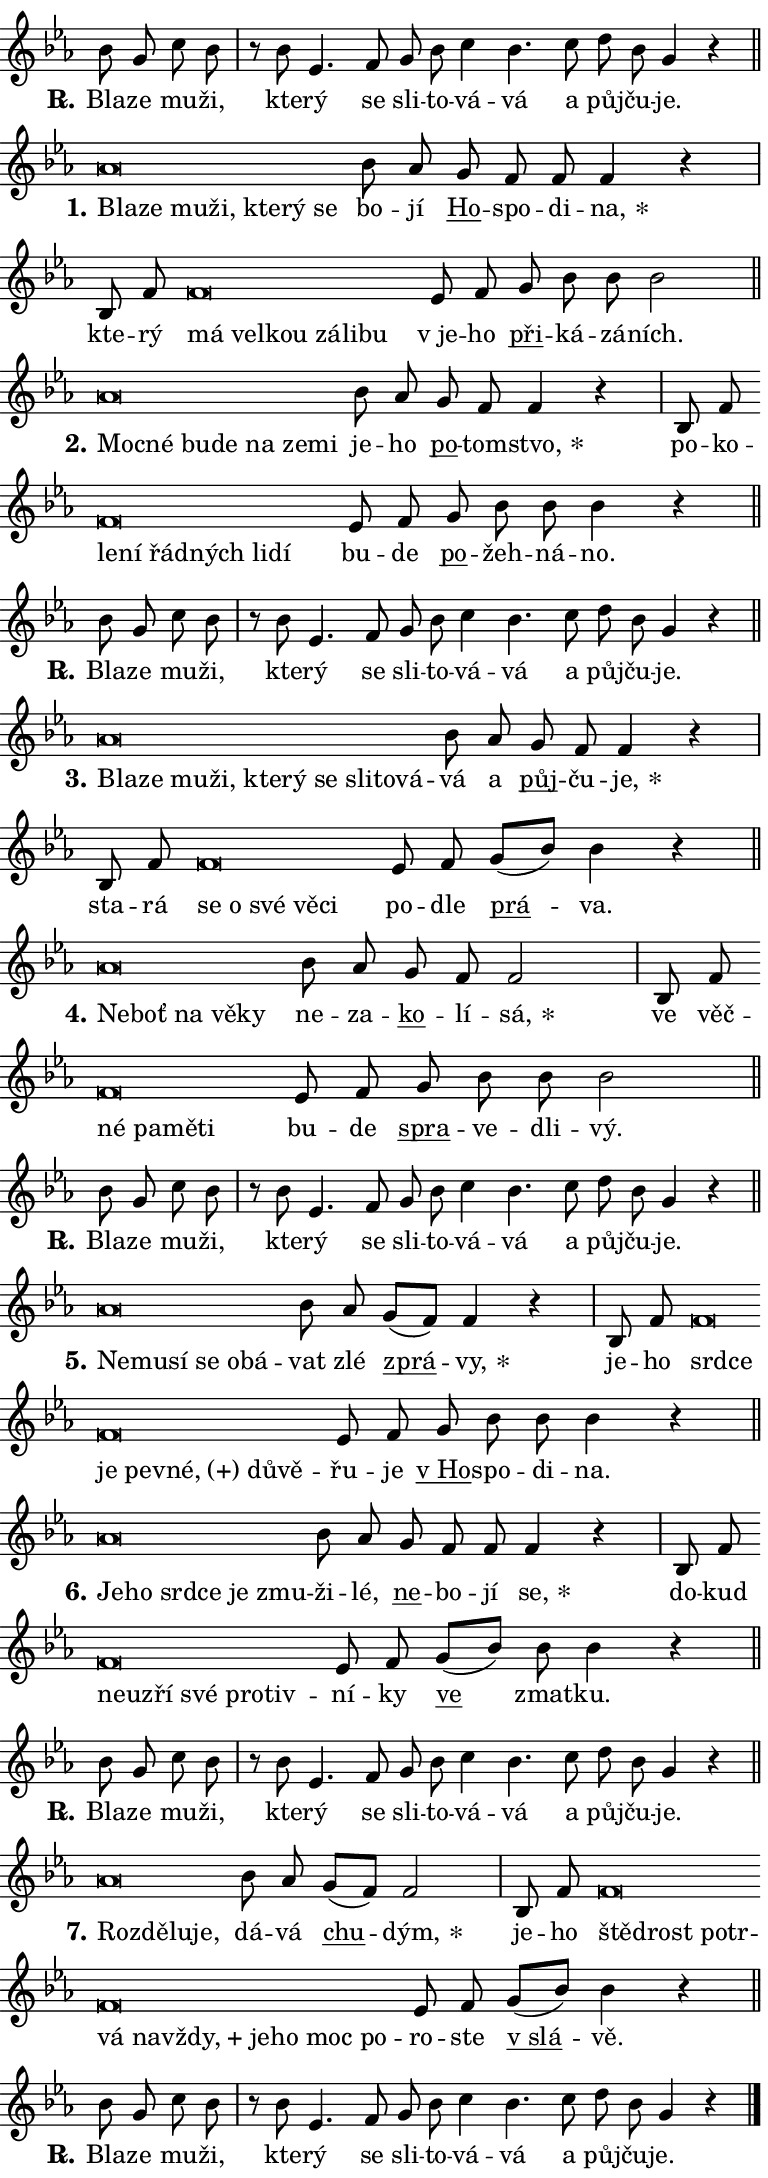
\version "2.24.0"
\header { tagline = "" }
\paper {
  indent = 0\cm
  top-margin = 0\cm
  right-margin = 0.13\cm % to fit lyric hyphens
  bottom-margin = 0\cm
  left-margin = 0\cm
  paper-width = 13\cm
  page-breaking = #ly:one-page-breaking
  system-system-spacing.basic-distance = #11
  score-system-spacing.basic-distance = #11
  ragged-last = ##f
}


%% Author: Thomas Morley
%% https://lists.gnu.org/archive/html/lilypond-user/2020-05/msg00002.html
#(define (line-position grob)
"Returns position of @var[grob} in current system:
   @code{'start}, if at first time-step
   @code{'end}, if at last time-step
   @code{'middle} otherwise
"
  (let* ((col (ly:item-get-column grob))
         (ln (ly:grob-object col 'left-neighbor))
         (rn (ly:grob-object col 'right-neighbor))
         (col-to-check-left (if (ly:grob? ln) ln col))
         (col-to-check-right (if (ly:grob? rn) rn col))
         (break-dir-left
           (and
             (ly:grob-property col-to-check-left 'non-musical #f)
             (ly:item-break-dir col-to-check-left)))
         (break-dir-right
           (and
             (ly:grob-property col-to-check-right 'non-musical #f)
             (ly:item-break-dir col-to-check-right))))
        (cond ((eqv? 1 break-dir-left) 'start)
              ((eqv? -1 break-dir-right) 'end)
              (else 'middle))))

#(define (tranparent-at-line-position vctor)
  (lambda (grob)
  "Relying on @code{line-position} select the relevant enry from @var{vctor}.
Used to determine transparency,"
    (case (line-position grob)
      ((end) (not (vector-ref vctor 0)))
      ((middle) (not (vector-ref vctor 1)))
      ((start) (not (vector-ref vctor 2))))))

noteHeadBreakVisibility =
#(define-music-function (break-visibility)(vector?)
"Makes @code{NoteHead}s transparent relying on @var{break-visibility}"
#{
  \override NoteHead.transparent =
    #(tranparent-at-line-position break-visibility)
#})

#(define delete-ledgers-for-transparent-note-heads
  (lambda (grob)
    "Reads whether a @code{NoteHead} is transparent.
If so this @code{NoteHead} is removed from @code{'note-heads} from
@var{grob}, which is supposed to be @code{LedgerLineSpanner}.
As a result ledgers are not printed for this @code{NoteHead}"
    (let* ((nhds-array (ly:grob-object grob 'note-heads))
           (nhds-list
             (if (ly:grob-array? nhds-array)
                 (ly:grob-array->list nhds-array)
                 '()))
           ;; Relies on the transparent-property being done before
           ;; Staff.LedgerLineSpanner.after-line-breaking is executed.
           ;; This is fragile ...
           (to-keep
             (remove
               (lambda (nhd)
                 (ly:grob-property nhd 'transparent #f))
               nhds-list)))
      ;; TODO find a better method to iterate over grob-arrays, similiar
      ;; to filter/remove etc for lists
      ;; For now rebuilt from scratch
      (set! (ly:grob-object grob 'note-heads)  '())
      (for-each
        (lambda (nhd)
          (ly:pointer-group-interface::add-grob grob 'note-heads nhd))
        to-keep))))

squashNotes = {
  \override NoteHead.X-extent = #'(-0.2 . 0.2)
  \override NoteHead.Y-extent = #'(-0.75 . 0)
  \override NoteHead.stencil =
    #(lambda (grob)
       (let ((pos (ly:grob-property grob 'staff-position)))
         (begin
           (if (< pos -7) (display "ERROR: Lower brevis then expected\n") (display ""))
           (if (<= pos -6) ly:text-interface::print ly:note-head::print))))
}
unSquashNotes = {
  \revert NoteHead.X-extent
  \revert NoteHead.Y-extent
  \revert NoteHead.stencil
}

hideNotes = \noteHeadBreakVisibility #begin-of-line-visible
unHideNotes = \noteHeadBreakVisibility #all-visible

% work-around for resetting accidentals
% https://lilypond.org/doc/v2.23/Documentation/notation/displaying-rhythms#unmetered-music
cadenzaMeasure = {
  \cadenzaOff
  \partial 1024 s1024
  \cadenzaOn
}

#(define-markup-command (accent layout props text) (markup?)
  "Underline accented syllable"
  (interpret-markup layout props
    #{\markup \override #'(offset . 4.3) \underline { #text }#}))

responsum = \markup \concat {
  "R" \hspace #-1.05 \path #0.1 #'((moveto 0 0.07) (lineto 0.9 0.8)) \hspace #0.05 "."
}

spaceSize = #0.6828661417322834 % exact space size for TeX Gyre Schola

\layout {
  \context {
    \Staff
    \remove "Time_signature_engraver"
    \override LedgerLineSpanner.after-line-breaking = #delete-ledgers-for-transparent-note-heads
  }
  \context {
    \Lyrics {
      \override LyricSpace.minimum-distance = \spaceSize
      \override LyricText.font-name = #"TeX Gyre Schola"
      \override LyricText.font-size = 1
      \override StanzaNumber.font-name = #"TeX Gyre Schola Bold"
      \override StanzaNumber.font-size = 1
    }
  }
  \context {
    \Score 
    \override NoteHead.text =
      #(lambda (grob) 
        (let ((pos (ly:grob-property grob 'staff-position)))
          #{\markup {
            \combine
              \halign #-0.55 \raise #(if (= pos -6) 0 0.5) \override #'(thickness . 2) \draw-line #'(3.2 . 0)
              \musicglyph "noteheads.sM1"
          }#}))
  }
}

% magnetic-lyrics.ily
%
%   written by
%     Jean Abou Samra <jean@abou-samra.fr>
%     Werner Lemberg <wl@gnu.org>
%
%   adapted by
%     Jiri Hon <jiri.hon@gmail.com>
%
% Version 2022-Apr-15

% https://www.mail-archive.com/lilypond-user@gnu.org/msg149350.html

#(define (Left_hyphen_pointer_engraver context)
   "Collect syllable-hyphen-syllable occurrences in lyrics and store
them in properties.  This engraver only looks to the left.  For
example, if the lyrics input is @code{foo -- bar}, it does the
following.

@itemize @bullet
@item
Set the @code{text} property of the @code{LyricHyphen} grob between
@q{foo} and @q{bar} to @code{foo}.

@item
Set the @code{left-hyphen} property of the @code{LyricText} grob with
text @q{foo} to the @code{LyricHyphen} grob between @q{foo} and
@q{bar}.
@end itemize

Use this auxiliary engraver in combination with the
@code{lyric-@/text::@/apply-@/magnetic-@/offset!} hook."
   (let ((hyphen #f)
         (text #f))
     (make-engraver
      (acknowledgers
       ((lyric-syllable-interface engraver grob source-engraver)
        (set! text grob)))
      (end-acknowledgers
       ((lyric-hyphen-interface engraver grob source-engraver)
        ;(when (not (grob::has-interface grob 'lyric-space-interface))
          (set! hyphen grob)));)
      ((stop-translation-timestep engraver)
       (when (and text hyphen)
         (ly:grob-set-object! text 'left-hyphen hyphen))
       (set! text #f)
       (set! hyphen #f)))))

#(define (lyric-text::apply-magnetic-offset! grob)
   "If the space between two syllables is less than the value in
property @code{LyricText@/.details@/.squash-threshold}, move the right
syllable to the left so that it gets concatenated with the left
syllable.

Use this function as a hook for
@code{LyricText@/.after-@/line-@/breaking} if the
@code{Left_@/hyphen_@/pointer_@/engraver} is active."
   (let ((hyphen (ly:grob-object grob 'left-hyphen #f)))
     (when hyphen
       (let ((left-text (ly:spanner-bound hyphen LEFT)))
         (when (grob::has-interface left-text 'lyric-syllable-interface)
           (let* ((common (ly:grob-common-refpoint grob left-text X))
                  (this-x-ext (ly:grob-extent grob common X))
                  (left-x-ext
                   (begin
                     ;; Trigger magnetism for left-text.
                     (ly:grob-property left-text 'after-line-breaking)
                     (ly:grob-extent left-text common X)))
                  ;; `delta` is the gap width between two syllables.
                  (delta (- (interval-start this-x-ext)
                            (interval-end left-x-ext)))
                  (details (ly:grob-property grob 'details))
                  (threshold (assoc-get 'squash-threshold details 0.2)))
             (when (< delta threshold)
               (let* (;; We have to manipulate the input text so that
                      ;; ligatures crossing syllable boundaries are not
                      ;; disabled.  For languages based on the Latin
                      ;; script this is essentially a beautification.
                      ;; However, for non-Western scripts it can be a
                      ;; necessity.
                      (lt (ly:grob-property left-text 'text))
                      (rt (ly:grob-property grob 'text))
                      (is-space (grob::has-interface hyphen 'lyric-space-interface))
                      (space (if is-space " " ""))
                      (extra-delta (if is-space spaceSize 0))
                      ;; Append new syllable.
                      (ltrt-space (if (and (string? lt) (string? rt))
                                (string-append lt space rt)
                                (make-concat-markup (list lt space rt))))
                      ;; Right-align `ltrt` to the right side.
                      (ltrt-space-markup (grob-interpret-markup
                               grob
                               (make-translate-markup
                                (cons (interval-length this-x-ext) 0)
                                (make-right-align-markup ltrt-space)))))
                 (begin
                   ;; Don't print `left-text`.
                   (ly:grob-set-property! left-text 'stencil #f)
                   ;; Set text and stencil (which holds all collected
                   ;; syllables so far) and shift it to the left.
                   (ly:grob-set-property! grob 'text ltrt-space)
                   (ly:grob-set-property! grob 'stencil ltrt-space-markup)
                   (ly:grob-translate-axis! grob (- (- delta extra-delta)) X))))))))))


#(define (lyric-hyphen::displace-bounds-first grob)
   ;; Make very sure this callback isn't triggered too early.
   (let ((left (ly:spanner-bound grob LEFT))
         (right (ly:spanner-bound grob RIGHT)))
     (ly:grob-property left 'after-line-breaking)
     (ly:grob-property right 'after-line-breaking)
     (ly:lyric-hyphen::print grob)))

squashThreshold = #0.4

\layout {
  \context {
    \Lyrics
    \consists #Left_hyphen_pointer_engraver
    \override LyricText.after-line-breaking =
      #lyric-text::apply-magnetic-offset!
    \override LyricHyphen.stencil = #lyric-hyphen::displace-bounds-first
    \override LyricText.details.squash-threshold = \squashThreshold
    \override LyricHyphen.minimum-distance = 0
    \override LyricHyphen.minimum-length = \squashThreshold
  }
}

squashText = \override LyricText.details.squash-threshold = 9999
unSquashText = \override LyricText.details.squash-threshold = \squashThreshold

leftText = \override LyricText.self-alignment-X = #LEFT
unLeftText = \revert LyricText.self-alignment-X

starOffset = #(lambda (grob) 
                (let ((x_offset (ly:self-alignment-interface::aligned-on-x-parent grob)))
                  (if (= x_offset 0) 0 (+ x_offset 1.2))))

star = #(define-music-function (syllable)(string?)
"Append star separator at the end of a syllable"
#{
  \once \override LyricText.X-offset = #starOffset
  \lyricmode { \markup {
    #syllable
    \override #'((font-name . "TeX Gyre Schola Bold")) \hspace #0.2 \lower #0.65 \larger "*"
  } }
#})

starAccent = #(define-music-function (syllable)(string?)
"Append star separator at the end of a syllable and make accent"
#{
  \once \override LyricText.X-offset = #starOffset
  \lyricmode { \markup {
    \accent #syllable
    \override #'((font-name . "TeX Gyre Schola Bold")) \hspace #0.2 \lower #0.65 \larger "*"
  } }
#})

breath = #(define-music-function (syllable)(string?)
"Append breathing indicator at the end of a syllable"
#{
  \lyricmode { \markup { #syllable "+" } }
#})

optionalBreath = #(define-music-function (syllable)(string?)
"Append optional breathing indicator at the end of a syllable"
#{
  \lyricmode { \markup { #syllable "(+)" } }
#})


\score {
    <<
        \new Voice = "melody" { \cadenzaOn \key es \major \relative { bes'8 g c bes \cadenzaMeasure \bar "|" r bes es,4. f8 \bar "" g bes \bar "" c4 bes4. c8 \bar "" d bes g4 r \cadenzaMeasure \bar "||" \break } }
        \new Lyrics \lyricsto "melody" { \lyricmode { \set stanza = \responsum
Bla -- ze mu -- ži, kte -- rý se sli -- to -- vá -- vá a půj -- ču -- je. } }
    >>
    \layout {}
}

\score {
    <<
        \new Voice = "melody" { \cadenzaOn \key es \major \relative { \squashNotes as'\breve*1/16 \hideNotes \breve*1/16 \bar "" \breve*1/16 \bar "" \breve*1/16 \bar "" \breve*1/16 \bar "" \breve*1/16 \breve*1/16 \bar "" \unHideNotes \unSquashNotes bes8 as \bar "" g f f f4 r \cadenzaMeasure \bar "|" bes,8 f' \bar "" \squashNotes f\breve*1/16 \hideNotes \breve*1/16 \bar "" \breve*1/16 \bar "" \breve*1/16 \bar "" \breve*1/16 \breve*1/16 \bar "" \unHideNotes \unSquashNotes es8 f \bar "" g bes bes bes2 \cadenzaMeasure \bar "||" \break } }
        \new Lyrics \lyricsto "melody" { \lyricmode { \set stanza = "1."
\leftText Bla -- \squashText ze mu -- ži, kte -- rý se \unLeftText \unSquashText bo -- jí \markup \accent Ho -- spo -- di -- \star na, kte -- rý \leftText má \squashText vel -- kou zá -- li -- bu \unLeftText \unSquashText "v je" -- ho \markup \accent při -- ká -- zá -- ních. } }
    >>
    \layout {}
}

\score {
    <<
        \new Voice = "melody" { \cadenzaOn \key es \major \relative { \squashNotes as'\breve*1/16 \hideNotes \breve*1/16 \bar "" \breve*1/16 \bar "" \breve*1/16 \bar "" \breve*1/16 \bar "" \breve*1/16 \breve*1/16 \bar "" \unHideNotes \unSquashNotes bes8 as \bar "" g f f4 r \cadenzaMeasure \bar "|" bes,8 f' \bar "" \squashNotes f\breve*1/16 \hideNotes \breve*1/16 \bar "" \breve*1/16 \bar "" \breve*1/16 \bar "" \breve*1/16 \breve*1/16 \bar "" \unHideNotes \unSquashNotes es8 f \bar "" g bes bes bes4 r \cadenzaMeasure \bar "||" \break } }
        \new Lyrics \lyricsto "melody" { \lyricmode { \set stanza = "2."
\leftText Moc -- \squashText né bu -- de na ze -- mi \unLeftText \unSquashText je -- ho \markup \accent po -- tom -- \star stvo, po -- ko -- \leftText le -- \squashText ní řád -- ných li -- dí \unLeftText \unSquashText bu -- de \markup \accent po -- žeh -- ná -- no. } }
    >>
    \layout {}
}

\score {
    <<
        \new Voice = "melody" { \cadenzaOn \key es \major \relative { bes'8 g c bes \cadenzaMeasure \bar "|" r bes es,4. f8 \bar "" g bes \bar "" c4 bes4. c8 \bar "" d bes g4 r \cadenzaMeasure \bar "||" \break } }
        \new Lyrics \lyricsto "melody" { \lyricmode { \set stanza = \responsum
Bla -- ze mu -- ži, kte -- rý se sli -- to -- vá -- vá a půj -- ču -- je. } }
    >>
    \layout {}
}

\score {
    <<
        \new Voice = "melody" { \cadenzaOn \key es \major \relative { \squashNotes as'\breve*1/16 \hideNotes \breve*1/16 \bar "" \breve*1/16 \bar "" \breve*1/16 \bar "" \breve*1/16 \bar "" \breve*1/16 \bar "" \breve*1/16 \bar "" \breve*1/16 \bar "" \breve*1/16 \breve*1/16 \bar "" \unHideNotes \unSquashNotes bes8 as \bar "" g f f4 r \cadenzaMeasure \bar "|" bes,8 f' \bar "" \squashNotes f\breve*1/16 \hideNotes \breve*1/16 \bar "" \breve*1/16 \bar "" \breve*1/16 \breve*1/16 \bar "" \unHideNotes \unSquashNotes es8 f \bar "" g[( bes)] bes4 r \cadenzaMeasure \bar "||" \break } }
        \new Lyrics \lyricsto "melody" { \lyricmode { \set stanza = "3."
\leftText Bla -- \squashText ze mu -- ži, kte -- rý se sli -- to -- vá -- \unLeftText \unSquashText vá a \markup \accent půj -- ču -- \star je, sta -- rá \leftText se \squashText o své vě -- ci \unLeftText \unSquashText po -- dle \markup \accent prá -- va. } }
    >>
    \layout {}
}

\score {
    <<
        \new Voice = "melody" { \cadenzaOn \key es \major \relative { \squashNotes as'\breve*1/16 \hideNotes \breve*1/16 \bar "" \breve*1/16 \bar "" \breve*1/16 \breve*1/16 \bar "" \unHideNotes \unSquashNotes bes8 as \bar "" g f f2 \cadenzaMeasure \bar "|" bes,8 f' \bar "" \squashNotes f\breve*1/16 \hideNotes \breve*1/16 \bar "" \breve*1/16 \breve*1/16 \bar "" \unHideNotes \unSquashNotes es8 f \bar "" g bes bes bes2 \cadenzaMeasure \bar "||" \break } }
        \new Lyrics \lyricsto "melody" { \lyricmode { \set stanza = "4."
\leftText Ne -- \squashText boť na vě -- ky \unLeftText \unSquashText ne -- za -- \markup \accent ko -- lí -- \star sá, ve věč -- \leftText né \squashText pa -- mě -- ti \unLeftText \unSquashText bu -- de \markup \accent spra -- ve -- dli -- vý. } }
    >>
    \layout {}
}

\score {
    <<
        \new Voice = "melody" { \cadenzaOn \key es \major \relative { bes'8 g c bes \cadenzaMeasure \bar "|" r bes es,4. f8 \bar "" g bes \bar "" c4 bes4. c8 \bar "" d bes g4 r \cadenzaMeasure \bar "||" \break } }
        \new Lyrics \lyricsto "melody" { \lyricmode { \set stanza = \responsum
Bla -- ze mu -- ži, kte -- rý se sli -- to -- vá -- vá a půj -- ču -- je. } }
    >>
    \layout {}
}

\score {
    <<
        \new Voice = "melody" { \cadenzaOn \key es \major \relative { \squashNotes as'\breve*1/16 \hideNotes \breve*1/16 \bar "" \breve*1/16 \bar "" \breve*1/16 \bar "" \breve*1/16 \breve*1/16 \bar "" \unHideNotes \unSquashNotes bes8 as \bar "" g[( f)] f4 r \cadenzaMeasure \bar "|" bes,8 f' \bar "" \squashNotes f\breve*1/16 \hideNotes \breve*1/16 \bar "" \breve*1/16 \bar "" \breve*1/16 \bar "" \breve*1/16 \bar "" \breve*1/16 \breve*1/16 \bar "" \unHideNotes \unSquashNotes es8 f \bar "" g bes bes bes4 r \cadenzaMeasure \bar "||" \break } }
        \new Lyrics \lyricsto "melody" { \lyricmode { \set stanza = "5."
\leftText Ne -- \squashText mu -- sí se o -- bá -- \unLeftText \unSquashText vat zlé \markup \accent zprá -- \star vy, je -- ho \leftText srd -- \squashText ce je pev -- \optionalBreath né, dů -- vě -- \unLeftText \unSquashText řu -- je \markup \accent "v Ho" -- spo -- di -- na. } }
    >>
    \layout {}
}

\score {
    <<
        \new Voice = "melody" { \cadenzaOn \key es \major \relative { \squashNotes as'\breve*1/16 \hideNotes \breve*1/16 \bar "" \breve*1/16 \bar "" \breve*1/16 \bar "" \breve*1/16 \breve*1/16 \bar "" \unHideNotes \unSquashNotes bes8 as \bar "" g f f f4 r \cadenzaMeasure \bar "|" bes,8 f' \bar "" \squashNotes f\breve*1/16 \hideNotes \breve*1/16 \bar "" \breve*1/16 \bar "" \breve*1/16 \bar "" \breve*1/16 \breve*1/16 \bar "" \unHideNotes \unSquashNotes es8 f \bar "" g[( bes)] bes bes4 r \cadenzaMeasure \bar "||" \break } }
        \new Lyrics \lyricsto "melody" { \lyricmode { \set stanza = "6."
\leftText Je -- \squashText ho srd -- ce je zmu -- \unLeftText \unSquashText ži -- lé, \markup \accent ne -- bo -- jí \star se, do -- kud \leftText ne -- \squashText u -- zří své pro -- tiv -- \unLeftText \unSquashText ní -- ky \markup \accent ve zmat -- ku. } }
    >>
    \layout {}
}

\score {
    <<
        \new Voice = "melody" { \cadenzaOn \key es \major \relative { bes'8 g c bes \cadenzaMeasure \bar "|" r bes es,4. f8 \bar "" g bes \bar "" c4 bes4. c8 \bar "" d bes g4 r \cadenzaMeasure \bar "||" \break } }
        \new Lyrics \lyricsto "melody" { \lyricmode { \set stanza = \responsum
Bla -- ze mu -- ži, kte -- rý se sli -- to -- vá -- vá a půj -- ču -- je. } }
    >>
    \layout {}
}

\score {
    <<
        \new Voice = "melody" { \cadenzaOn \key es \major \relative { \squashNotes as'\breve*1/16 \hideNotes \breve*1/16 \bar "" \breve*1/16 \breve*1/16 \bar "" \unHideNotes \unSquashNotes bes8 as \bar "" g[( f)] f2 \cadenzaMeasure \bar "|" bes,8 f' \bar "" \squashNotes f\breve*1/16 \hideNotes \breve*1/16 \bar "" \breve*1/16 \bar "" \breve*1/16 \bar "" \breve*1/16 \bar "" \breve*1/16 \bar "" \breve*1/16 \bar "" \breve*1/16 \bar "" \breve*1/16 \bar "" \breve*1/16 \breve*1/16 \bar "" \unHideNotes \unSquashNotes es8 f \bar "" g[( bes)] bes4 r \cadenzaMeasure \bar "||" \break } }
        \new Lyrics \lyricsto "melody" { \lyricmode { \set stanza = "7."
\leftText Roz -- \squashText dě -- lu -- je, \unLeftText \unSquashText dá -- vá \markup \accent chu -- \star dým, je -- ho \leftText ště -- \squashText drost po -- tr -- vá na -- \breath "vždy," je -- ho moc po -- \unLeftText \unSquashText ro -- ste \markup \accent "v slá" -- vě. } }
    >>
    \layout {}
}

\score {
    <<
        \new Voice = "melody" { \cadenzaOn \key es \major \relative { bes'8 g c bes \cadenzaMeasure \bar "|" r bes es,4. f8 \bar "" g bes \bar "" c4 bes4. c8 \bar "" d bes g4 r \cadenzaMeasure \bar "||" \break } \bar "|." }
        \new Lyrics \lyricsto "melody" { \lyricmode { \set stanza = \responsum
Bla -- ze mu -- ži, kte -- rý se sli -- to -- vá -- vá a půj -- ču -- je. } }
    >>
    \layout {}
}
